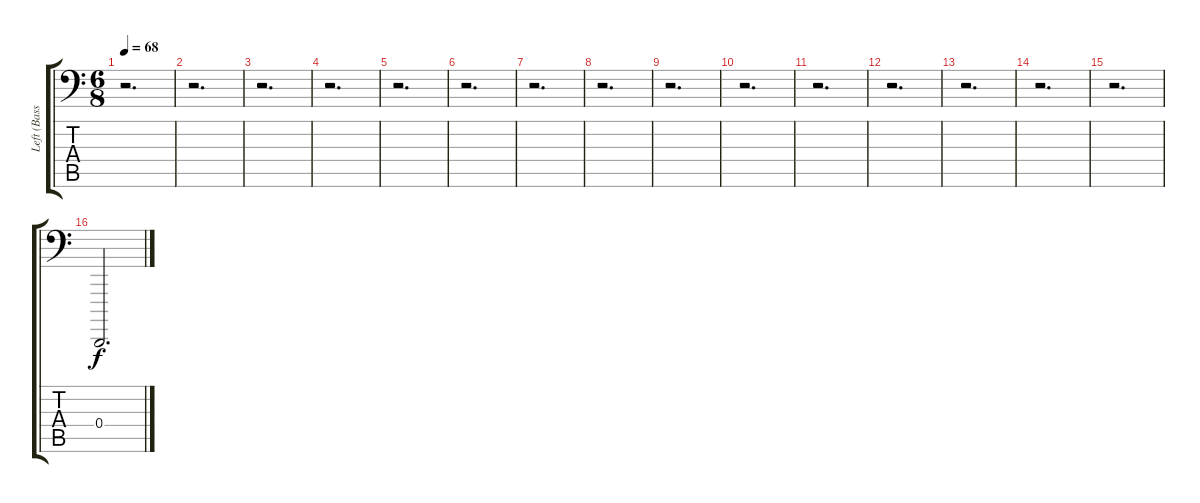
\track ("Left (Bass Clef Low)" "Left (Bass") {instrument stringensemble1}
\staff {score tabs}
\tuning (E1 B0 G0 D0 A-1 E-1) {hide}
\ts (6 8)
\tempo 68
\clef f4
\ks c
r.2{d dy f} |
r.2{d} |
r.2{d} |
r.2{d} |
r.2{d} |
r.2{d} |
r.2{d} |
r.2{d} |
r.2{d} |
r.2{d} |
r.2{d} |
r.2{d} |
r.2{d} |
r.2{d} |
r.2{d} |
0.4.2{d}
